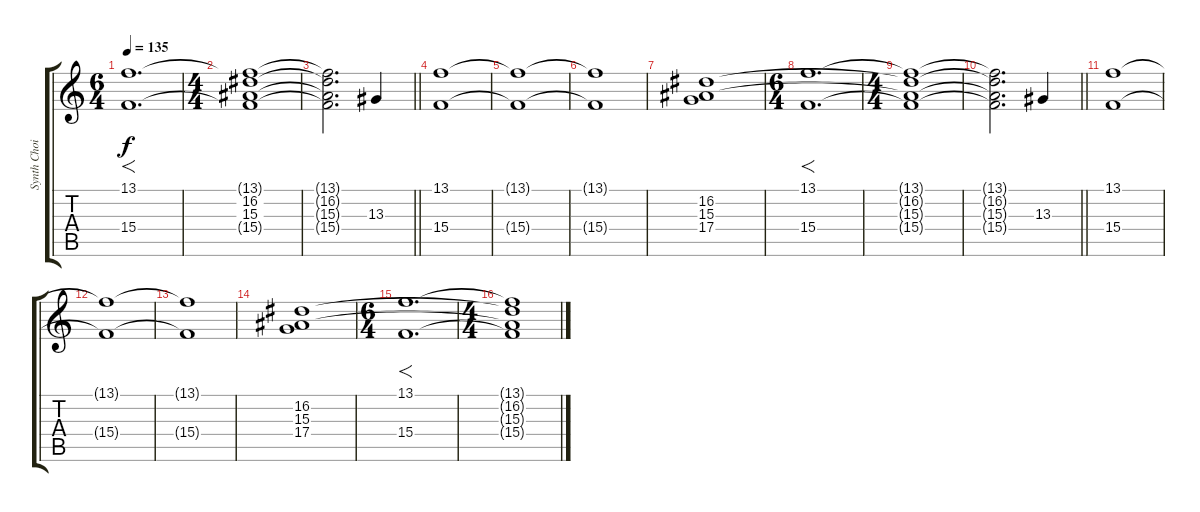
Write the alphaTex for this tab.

\track ("Synth Choir" "Synth Choi") {instrument pad4choir}
\staff {score tabs}
\tuning (E4 B3 G3 D3 A2 E2) {hide}
\ts (6 4)
\tempo 135
\clef g2
\ks c
(13.1 15.4).1{f d dy f} |
\ts (4 4)
(13.1{t} 16.2{t} 15.3{t} 15.4{t}).1 |
\barLineRight lightlight
(13.1{t} 16.2{t} 15.3{t} 15.4{t}).2{d} 13.3.4 |
(13.1 15.4).1 |
(13.1{t} 15.4{t}).1 |
(13.1{t} 15.4{t}).1 |
(16.2 15.3 17.4).1 |
\ts (6 4)
(13.1 15.4).1{f d} |
\ts (4 4)
(13.1{t} 16.2{t} 15.3{t} 15.4{t}).1 |
\barLineRight lightlight
(13.1{t} 16.2{t} 15.3{t} 15.4{t}).2{d} 13.3.4 |
(13.1 15.4).1{volume 3} |
(13.1{t} 15.4{t}).1 |
(13.1{t} 15.4{t}).1 |
(16.2 15.3 17.4).1 |
\ts (6 4)
(13.1 15.4).1{f d volume 1} |
\ts (4 4)
(13.1{t} 16.2{t} 15.3{t} 15.4{t}).1
